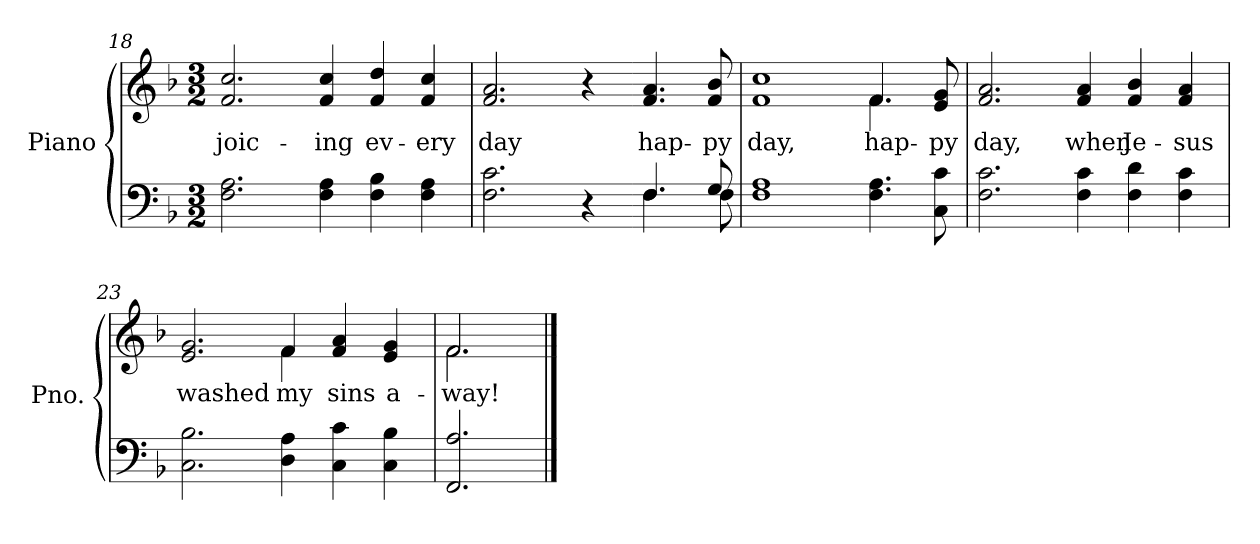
**kern	**kern	**text
*part2	*part1	*part1
*staff2	*staff1	*staff1
*I"Piano	*I"Piano	*
*I'Pno.	*I'Pno.	*
!!LO:LB:g=z
*clefF4	*clefG2	*
*k[b-]	*k[b-]	*
*F:	*F:	*
*M3/2	*M3/2	*
=18	=18	=18
!	!	!LO:LY:b:color=#000000
2.Fi\ 2.Ai	2.fi/ 2.cci	-joic-
!	!	!LO:LY:b:color=#000000
4Fi\ 4Ai	4fi/ 4cci	-ing
!	!	!LO:LY:b:color=#000000
4Fi\ 4B-i	4fi/ 4ddi	ev-
!	!	!LO:LY:b:color=#000000
4Fi\ 4Ai	4fi/ 4cci	-ery
=19	=19	=19
!	!	!LO:LY:b:color=#000000
2.Fi\ 2.ci	2.fi/ 2.ai	day
4r	4r	.
=20-	=20-	=20-
*^	*	*
!	!	!	!LO:LY:b:color=#000000
4.Fi/	4.Fi\	4.fi/ 4.ai	hap-
!	!	!	!LO:LY:b:color=#000000
8Gi/	8Fi\	8fi/ 8b-i	-py
*v	*v	*	*
=21	=21	=21
*^	*	*
!	!	!	!LO:LY:b:color=#000000
*v	*v	*^	*
1Fi 1Ai	1fi 1cci	1ryy	day,
!	!	!	!LO:LY:b:color=#000000
4.Fi\ 4.Ai	4.fi/	4.fi\	hap-
!	!	!	!LO:LY:b:color=#000000
8Ci\ 8ci	8ei/ 8gi	8ryy	-py
*	*v	*v	*
!!LO:LB:g=z
=22	=22	=22
*	*^	*
!	!	!	!LO:LY:b:color=#000000
*	*v	*v	*
2.Fi\ 2.ci	2.fi/ 2.ai	day,
!	!	!LO:LY:b:color=#000000
4Fi\ 4ci	4fi/ 4ai	when
!	!	!LO:LY:b:color=#000000
4Fi\ 4di	4fi/ 4b-i	Je-
!	!	!LO:LY:b:color=#000000
4Fi\ 4ci	4fi/ 4ai	-sus
=23	=23	=23
!	!	!LO:LY:b:color=#000000
*	*^	*
2.Ci\ 2.B-i	2.ei/ 2.gi	2.ryy	washed
!	!	!	!LO:LY:b:color=#000000
4Di\ 4Ai	4fi/	4fi\	my
!	!	!	!LO:LY:b:color=#000000
4Ci\ 4ci	4fi/ 4ai	2ryy	sins
!	!	!	!LO:LY:b:color=#000000
4Ci\ 4B-i	4ei/ 4gi	.	a-
=24	=24	=24	=24
!	!	!	!LO:LY:b:color=#000000
2.FFi/ 2.Ai	2.fi/	2.fi\	-way!
*	*v	*v	*
==	==	==
*-	*-	*-
